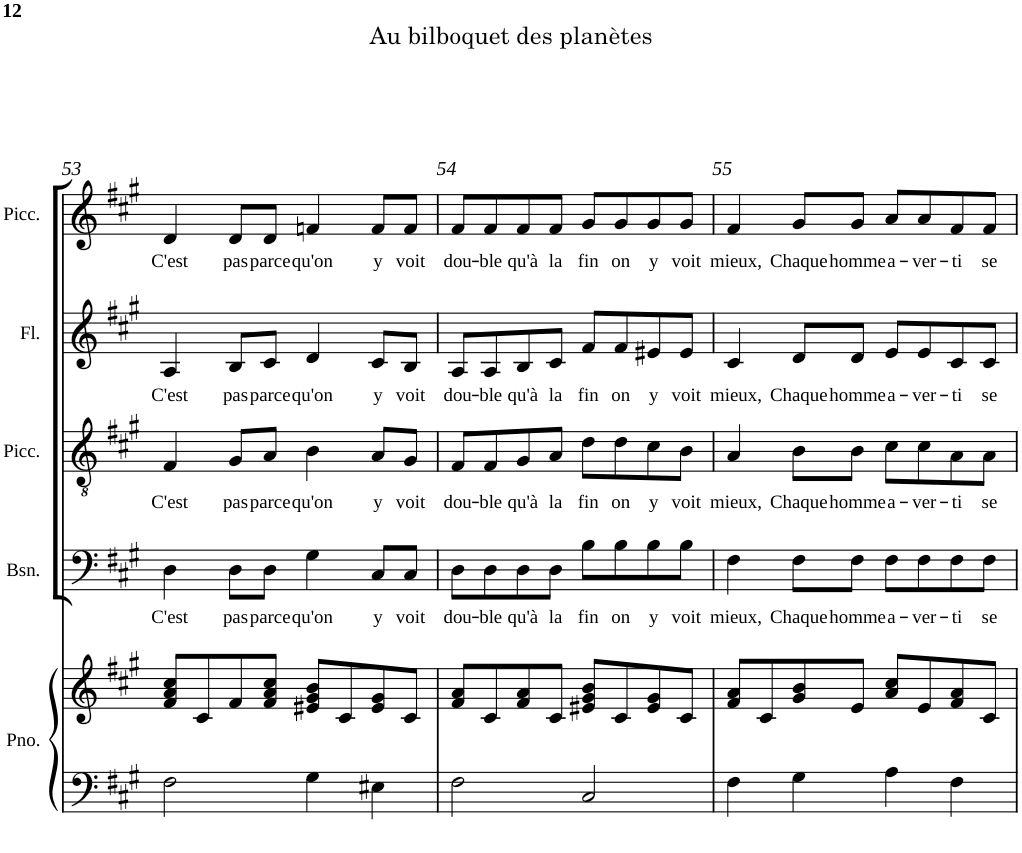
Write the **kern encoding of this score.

**kern	**kern	**kern	**text	**kern	**text	**kern	**text	**kern	**text
*part5	*part5	*part4	*part4	*part3	*part3	*part2	*part2	*part1	*part1
*staff6	*staff5	*staff4	*staff4	*staff3	*staff3	*staff2	*staff2	*staff1	*staff1
*I"Piano	*	*I"Basson	*	*I"Piccolo	*	*I"Flûte	*	*I"Piccolo	*
*I'Pno.	*	*I'Bsn.	*	*I'Picc.	*	*I'Fl.	*	*I'Picc.	*
!!LO:PB:g=z
*clefF4	*clefG2	*clefF4	*	*clefGv2	*	*clefG2	*	*clefG2	*
*	*	*	*	*Trd-7c-12	*	*	*	*Trd-7c-12	*
*k[f#c#g#]	*k[f#c#g#]	*k[f#c#g#]	*	*k[f#c#g#]	*	*k[f#c#g#]	*	*k[f#c#g#]	*
*f#:	*f#:	*f#:	*	*f#:	*	*f#:	*	*f#:	*
*M4/4	*M4/4	*M4/4	*	*M4/4	*	*M4/4	*	*M4/4	*
=53	=53	=53	=53	=53	=53	=53	=53	=53	=53
!	!	!	!LO:LY:b	!	!LO:LY:b	!	!LO:LY:b	!	!LO:LY:b
2F#\	8f#/ 8a/ 8cc#/L	4D\	C'est	4F#/	C'est	4A/	C'est	4d/	C'est
.	8c#/	.	.	.	.	.	.	.	.
!	!	!	!LO:LY:b	!	!LO:LY:b	!	!LO:LY:b	!	!LO:LY:b
.	8f#/	8D\L	pas	8G#/L	pas	8B/L	pas	8d/L	pas
!	!	!	!LO:LY:b	!	!LO:LY:b	!	!LO:LY:b	!	!LO:LY:b
.	8f#/ 8a/ 8cc#/J	8D\J	parce	8A/J	parce	8c#/J	parce	8d/J	parce
!	!	!	!LO:LY:b	!	!LO:LY:b	!	!LO:LY:b	!	!LO:LY:b
4G#\	8e#X/ 8g#/ 8b/L	4G#\	qu'on	4B\	qu'on	4d/	qu'on	4fn/	qu'on
.	8c#/	.	.	.	.	.	.	.	.
!	!	!	!LO:LY:b	!	!LO:LY:b	!	!LO:LY:b	!	!LO:LY:b
4E#X\	8e#/ 8g#/	8C#/L	y	8A/L	y	8c#/L	y	8f/L	y
!	!	!	!LO:LY:b	!	!LO:LY:b	!	!LO:LY:b	!	!LO:LY:b
.	8c#/J	8C#/J	voit	8G#/J	voit	8B/J	voit	8f/J	voit
=54	=54	=54	=54	=54	=54	=54	=54	=54	=54
!	!	!	!LO:LY:b	!	!LO:LY:b	!	!LO:LY:b	!	!LO:LY:b
2F#\	8f#/ 8a/L	8D\L	dou-	8F#/L	dou-	8A/L	dou-	8f#/L	dou-
!	!	!	!LO:LY:b	!	!LO:LY:b	!	!LO:LY:b	!	!LO:LY:b
.	8c#/	8D\	-ble	8F#/	-ble	8A/	-ble	8f#/	-ble
!	!	!	!LO:LY:b	!	!LO:LY:b	!	!LO:LY:b	!	!LO:LY:b
.	8f#/ 8a/	8D\	qu'à	8G#/	qu'à	8B/	qu'à	8f#/	qu'à
!	!	!	!LO:LY:b	!	!LO:LY:b	!	!LO:LY:b	!	!LO:LY:b
.	8c#/J	8D\J	la	8A/J	la	8c#/J	la	8f#/J	la
!	!	!	!LO:LY:b	!	!LO:LY:b	!	!LO:LY:b	!	!LO:LY:b
2C#/	8e#X/ 8g#/ 8b/L	8B\L	fin	8d\L	fin	8f#/L	fin	8g#/L	fin
!	!	!	!LO:LY:b	!	!LO:LY:b	!	!LO:LY:b	!	!LO:LY:b
.	8c#/	8B\	on	8d\	on	8f#/	on	8g#/	on
!	!	!	!LO:LY:b	!	!LO:LY:b	!	!LO:LY:b	!	!LO:LY:b
.	8e#/ 8g#/	8B\	y	8c#\	y	8e#X/	y	8g#/	y
!	!	!	!LO:LY:b	!	!LO:LY:b	!	!LO:LY:b	!	!LO:LY:b
.	8c#/J	8B\J	voit	8B\J	voit	8e#/J	voit	8g#/J	voit
=55	=55	=55	=55	=55	=55	=55	=55	=55	=55
!	!	!	!LO:LY:b	!	!LO:LY:b	!	!LO:LY:b	!	!LO:LY:b
4F#\	8f#/ 8a/L	4F#\	mieux,	4A/	mieux,	4c#/	mieux,	4f#/	mieux,
.	8c#/	.	.	.	.	.	.	.	.
!	!	!	!LO:LY:b	!	!LO:LY:b	!	!LO:LY:b	!	!LO:LY:b
4G#\	8g#/ 8b/	8F#\L	Chaque	8B\L	Chaque	8d/L	Chaque	8g#/L	Chaque
!	!	!	!LO:LY:b	!	!LO:LY:b	!	!LO:LY:b	!	!LO:LY:b
.	8e/J	8F#\J	homme	8B\J	homme	8d/J	homme	8g#/J	homme
!	!	!	!LO:LY:b	!	!LO:LY:b	!	!LO:LY:b	!	!LO:LY:b
4A\	8a/ 8cc#/L	8F#\L	a-	8c#\L	a-	8e/L	a-	8a/L	a-
!	!	!	!LO:LY:b	!	!LO:LY:b	!	!LO:LY:b	!	!LO:LY:b
.	8e/	8F#\	-ver-	8c#\	-ver-	8e/	-ver-	8a/	-ver-
!	!	!	!LO:LY:b	!	!LO:LY:b	!	!LO:LY:b	!	!LO:LY:b
4F#\	8f#/ 8a/	8F#\	-ti	8A\	-ti	8c#/	-ti	8f#/	-ti
!	!	!	!LO:LY:b	!	!LO:LY:b	!	!LO:LY:b	!	!LO:LY:b
.	8c#/J	8F#\J	se	8A\J	se	8c#/J	se	8f#/J	se
=	=	=	=	=	=	=	=	=	=
*-	*-	*-	*-	*-	*-	*-	*-	*-	*-
